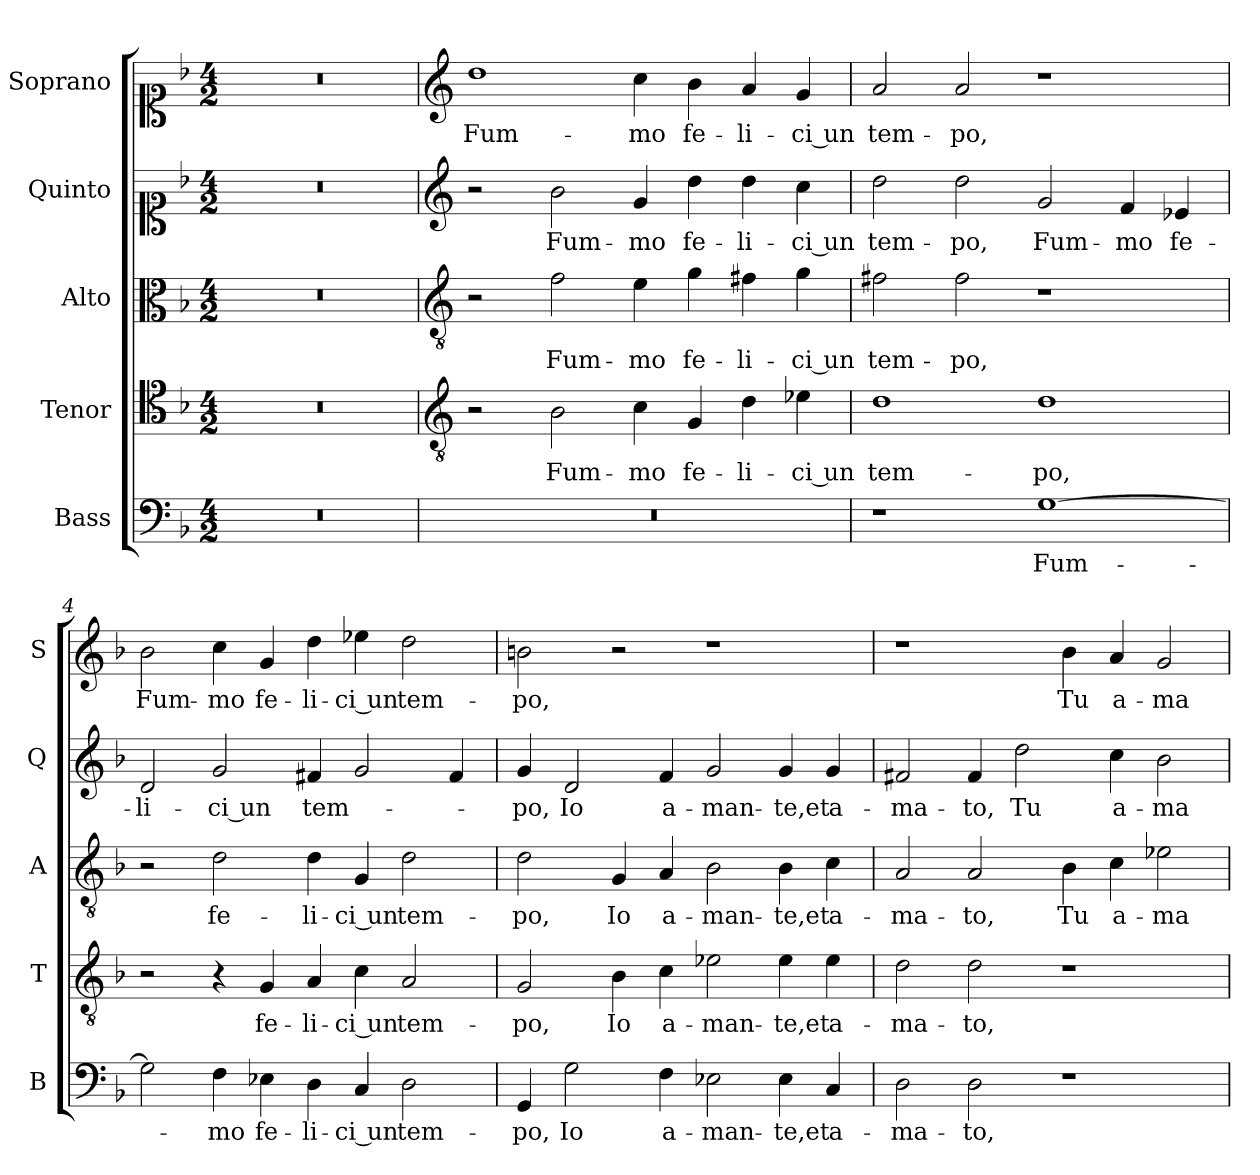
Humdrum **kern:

**kern	**text	**kern	**text	**kern	**text	**kern	**text	**kern	**text
*part5	*part5	*part4	*part4	*part3	*part3	*part2	*part2	*part1	*part1
*staff5	*staff5	*staff4	*staff4	*staff3	*staff3	*staff2	*staff2	*staff1	*staff1
*I"Bass	*	*I"Tenor	*	*I"Alto	*	*I"Quinto	*	*I"Soprano	*
*I'B	*	*I'T	*	*I'A	*	*I'Q	*	*I'S	*
*clefF4	*	*clefC4	*	*clefC3	*	*clefC1	*	*clefC1	*
*k[b-]	*	*k[b-]	*	*k[b-]	*	*k[b-]	*	*k[b-]	*
*F:	*	*F:	*	*F:	*	*F:	*	*F:	*
*M4/2	*	*M4/2	*	*M4/2	*	*M4/2	*	*M4/2	*
=1	=1	=1	=1	=1	=1	=1	=1	=1	=1
0r	.	0r	.	0r	.	0r	.	0r	.
=2	=2	=2	=2	=2	=2	=2	=2	=2	=2
*	*	*clefGv2	*	*clefGv2	*	*clefG2	*	*clefG2	*
!	!	!	!	!	!	!	!	!	!LO:LY:b
0r	.	2r	.	2r	.	2r	.	1dd	Fum-
!	!	!	!LO:LY:b	!	!LO:LY:b	!	!LO:LY:b	!	!
.	.	2B-\	Fum-	2f\	Fum-	2b-\	Fum-	.	.
!	!	!	!LO:LY:b	!	!LO:LY:b	!	!LO:LY:b	!	!LO:LY:b
.	.	4c\	-mo	4e\	-mo	4g/	-mo	4cc\	-mo
!	!	!	!LO:LY:b	!	!LO:LY:b	!	!LO:LY:b	!	!LO:LY:b
.	.	4G/	fe-	4g\	fe-	4dd\	fe-	4b-\	fe-
!	!	!	!LO:LY:b	!	!LO:LY:b	!	!LO:LY:b	!	!LO:LY:b
.	.	4d\	-li-	4f#X\	-li-	4dd\	-li-	4a/	-li-
!	!	!	!LO:LY:b	!	!LO:LY:b	!	!LO:LY:b	!	!LO:LY:b
.	.	4e-X\	-ci un	4g\	-ci un	4cc\	-ci un	4g/	-ci un
=3	=3	=3	=3	=3	=3	=3	=3	=3	=3
!	!	!	!LO:LY:b	!	!LO:LY:b	!	!LO:LY:b	!	!LO:LY:b
1r	.	1d	tem-	2f#X\	tem-	2dd\	tem-	2a/	tem-
!	!	!	!	!	!LO:LY:b	!	!LO:LY:b	!	!LO:LY:b
.	.	.	.	2f#\	-po,	2dd\	-po,	2a/	-po,
!	!LO:LY:b	!	!LO:LY:b	!	!	!	!LO:LY:b	!	!
[1G	Fum-	1d	-po,	1r	.	2g/	Fum-	1r	.
!	!	!	!	!	!	!	!LO:LY:b	!	!
.	.	.	.	.	.	4f/	-mo	.	.
!	!	!	!	!	!	!	!LO:LY:b	!	!
.	.	.	.	.	.	4e-X/	fe-	.	.
=4	=4	=4	=4	=4	=4	=4	=4	=4	=4
!	!	!	!	!	!	!	!LO:LY:b	!	!LO:LY:b
2G\]	.	2r	.	2r	.	2d/	-li-	2b-\	Fum-
!	!LO:LY:b	!	!	!	!LO:LY:b	!	!LO:LY:b	!	!LO:LY:b
4F\	-mo	4r	.	2d\	fe-	2g/	-ci un	4cc\	-mo
!	!LO:LY:b	!	!LO:LY:b	!	!	!	!	!	!LO:LY:b
4E-X\	fe-	4G/	fe-	.	.	.	.	4g/	fe-
!	!LO:LY:b	!	!LO:LY:b	!	!LO:LY:b	!	!LO:LY:b	!	!LO:LY:b
4D\	-li-	4A/	-li-	4d\	-li-	4f#X/	tem-	4dd\	-li-
!	!LO:LY:b	!	!LO:LY:b	!	!LO:LY:b	!	!	!	!LO:LY:b
4C/	-ci un	4c\	-ci un	4G/	-ci un	2g/	.	4ee-X\	-ci un
!	!LO:LY:b	!	!LO:LY:b	!	!LO:LY:b	!	!	!	!LO:LY:b
2D\	tem-	2A/	tem-	2d\	tem-	.	.	2dd\	tem-
.	.	.	.	.	.	4f#/	.	.	.
!!LO:LB:g=z
=5	=5	=5	=5	=5	=5	=5	=5	=5	=5
!	!LO:LY:b	!	!LO:LY:b	!	!LO:LY:b	!	!LO:LY:b	!	!LO:LY:b
4GG/	-po,	2G/	-po,	2d\	-po,	4g/	-po,	2bn\	-po,
!	!LO:LY:b	!	!	!	!	!	!LO:LY:b	!	!
2G\	Io	.	.	.	.	2d/	Io	.	.
!	!	!	!LO:LY:b	!	!LO:LY:b	!	!	!	!
.	.	4B-\	Io	4G/	Io	.	.	2r	.
!	!LO:LY:b	!	!LO:LY:b	!	!LO:LY:b	!	!LO:LY:b	!	!
4F\	a-	4c\	a-	4A/	a-	4f/	a-	.	.
!	!LO:LY:b	!	!LO:LY:b	!	!LO:LY:b	!	!LO:LY:b	!	!
2E-X\	-man-	2e-X\	-man-	2B-\	-man-	2g/	-man-	1r	.
!	!LO:LY:b	!	!LO:LY:b	!	!LO:LY:b	!	!LO:LY:b	!	!
4E-\	-te,et	4e-\	-te,et	4B-\	-te,et	4g/	-te,et	.	.
!	!LO:LY:b	!	!LO:LY:b	!	!LO:LY:b	!	!LO:LY:b	!	!
4C/	a-	4e-\	a-	4c\	a-	4g/	a-	.	.
=6	=6	=6	=6	=6	=6	=6	=6	=6	=6
!	!LO:LY:b	!	!LO:LY:b	!	!LO:LY:b	!	!LO:LY:b	!	!
2D\	-ma-	2d\	-ma-	2A/	-ma-	2f#X/	-ma-	1r	.
!	!LO:LY:b	!	!LO:LY:b	!	!LO:LY:b	!	!LO:LY:b	!	!
2D\	-to,	2d\	-to,	2A/	-to,	4f#/	-to,	.	.
!	!	!	!	!	!	!	!LO:LY:b	!	!
.	.	.	.	.	.	2dd\	Tu	.	.
!	!	!	!	!	!LO:LY:b	!	!	!	!LO:LY:b
1r	.	1r	.	4B-\	Tu	.	.	4b-\	Tu
!	!	!	!	!	!LO:LY:b	!	!LO:LY:b	!	!LO:LY:b
.	.	.	.	4c\	a-	4cc\	a-	4a/	a-
!	!	!	!	!	!LO:LY:b	!	!LO:LY:b	!	!LO:LY:b
.	.	.	.	2e-X\	-ma-	2b-\	-ma-	2g/	-ma-
=	=	=	=	=	=	=	=	=	=
*-	*-	*-	*-	*-	*-	*-	*-	*-	*-
